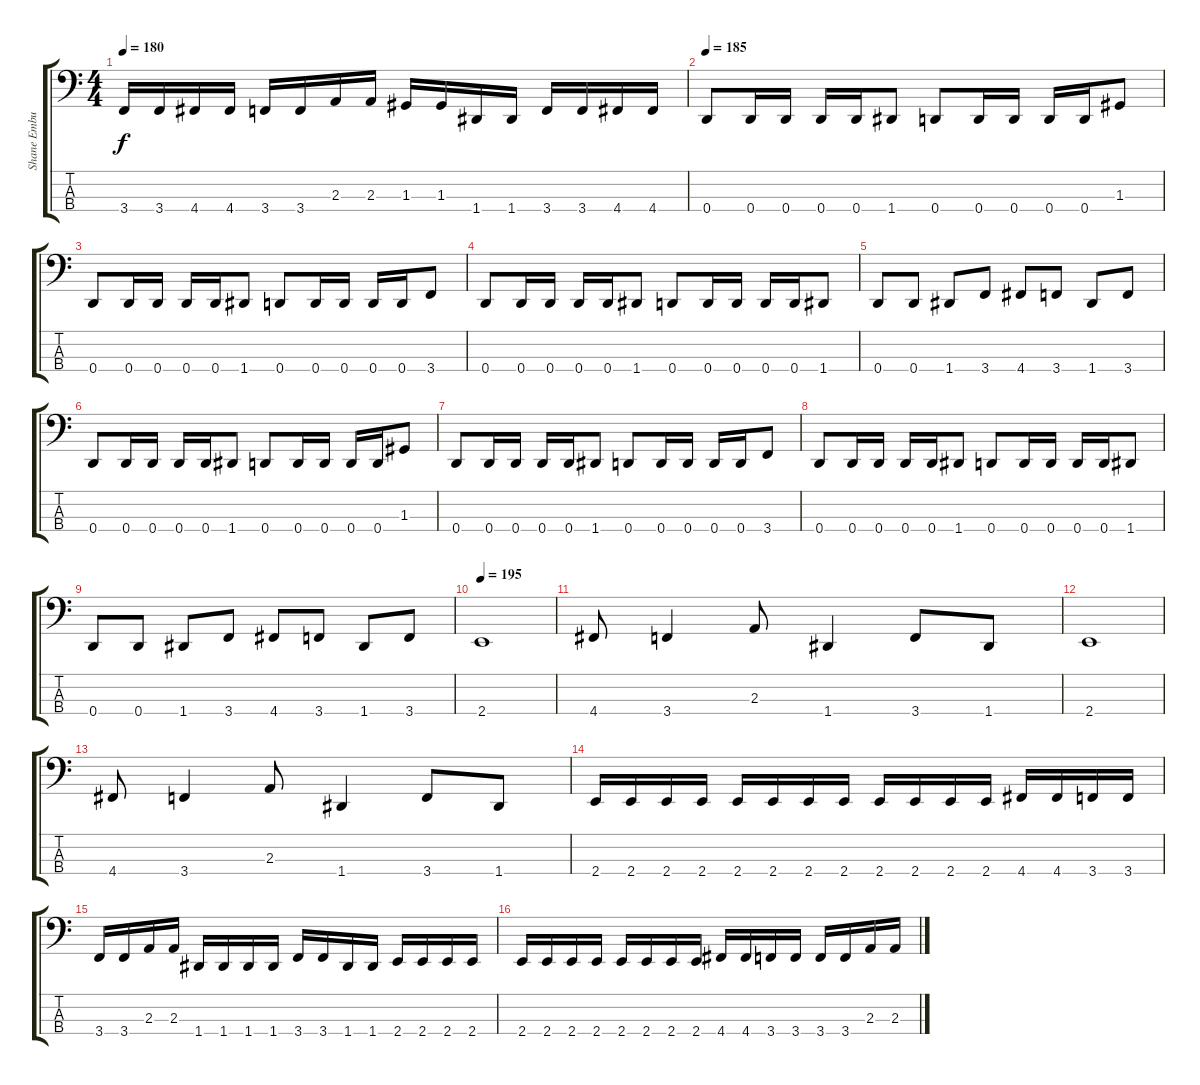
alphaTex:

\track ("Shane Embury (Bass)" "Shane Embu") {instrument electricbassfinger}
\staff {score tabs}
\tuning (F2 C2 G1 D1) {hide}
\ts (4 4)
\tempo 180
\clef f4
\ks c
3.4.16{dy f} 3.4.16 4.4.16 4.4.16 3.4.16 3.4.16 2.3.16 2.3.16 1.3.16 1.3.16 1.4.16 1.4.16 3.4.16 3.4.16 4.4.16 4.4.16 |
\tempo 185
0.4.8 0.4.16 0.4.16 0.4.16 0.4.16 1.4.8 0.4.8 0.4.16 0.4.16 0.4.16 0.4.16 1.3.8 |
0.4.8 0.4.16 0.4.16 0.4.16 0.4.16 1.4.8 0.4.8 0.4.16 0.4.16 0.4.16 0.4.16 3.4.8 |
0.4.8 0.4.16 0.4.16 0.4.16 0.4.16 1.4.8 0.4.8 0.4.16 0.4.16 0.4.16 0.4.16 1.4.8 |
0.4.8 0.4.8 1.4.8 3.4.8 4.4.8 3.4.8 1.4.8 3.4.8 |
0.4.8 0.4.16 0.4.16 0.4.16 0.4.16 1.4.8 0.4.8 0.4.16 0.4.16 0.4.16 0.4.16 1.3.8 |
0.4.8 0.4.16 0.4.16 0.4.16 0.4.16 1.4.8 0.4.8 0.4.16 0.4.16 0.4.16 0.4.16 3.4.8 |
0.4.8 0.4.16 0.4.16 0.4.16 0.4.16 1.4.8 0.4.8 0.4.16 0.4.16 0.4.16 0.4.16 1.4.8 |
0.4.8 0.4.8 1.4.8 3.4.8 4.4.8 3.4.8 1.4.8 3.4.8 |
\tempo 195
2.4.1 |
4.4.8 3.4.4 2.3.8 1.4.4 3.4.8 1.4.8 |
2.4.1 |
4.4.8 3.4.4 2.3.8 1.4.4 3.4.8 1.4.8 |
2.4.16 2.4.16 2.4.16 2.4.16 2.4.16 2.4.16 2.4.16 2.4.16 2.4.16 2.4.16 2.4.16 2.4.16 4.4.16 4.4.16 3.4.16 3.4.16 |
3.4.16 3.4.16 2.3.16 2.3.16 1.4.16 1.4.16 1.4.16 1.4.16 3.4.16 3.4.16 1.4.16 1.4.16 2.4.16 2.4.16 2.4.16 2.4.16 |
2.4.16 2.4.16 2.4.16 2.4.16 2.4.16 2.4.16 2.4.16 2.4.16 4.4.16 4.4.16 3.4.16 3.4.16 3.4.16 3.4.16 2.3.16 2.3.16
